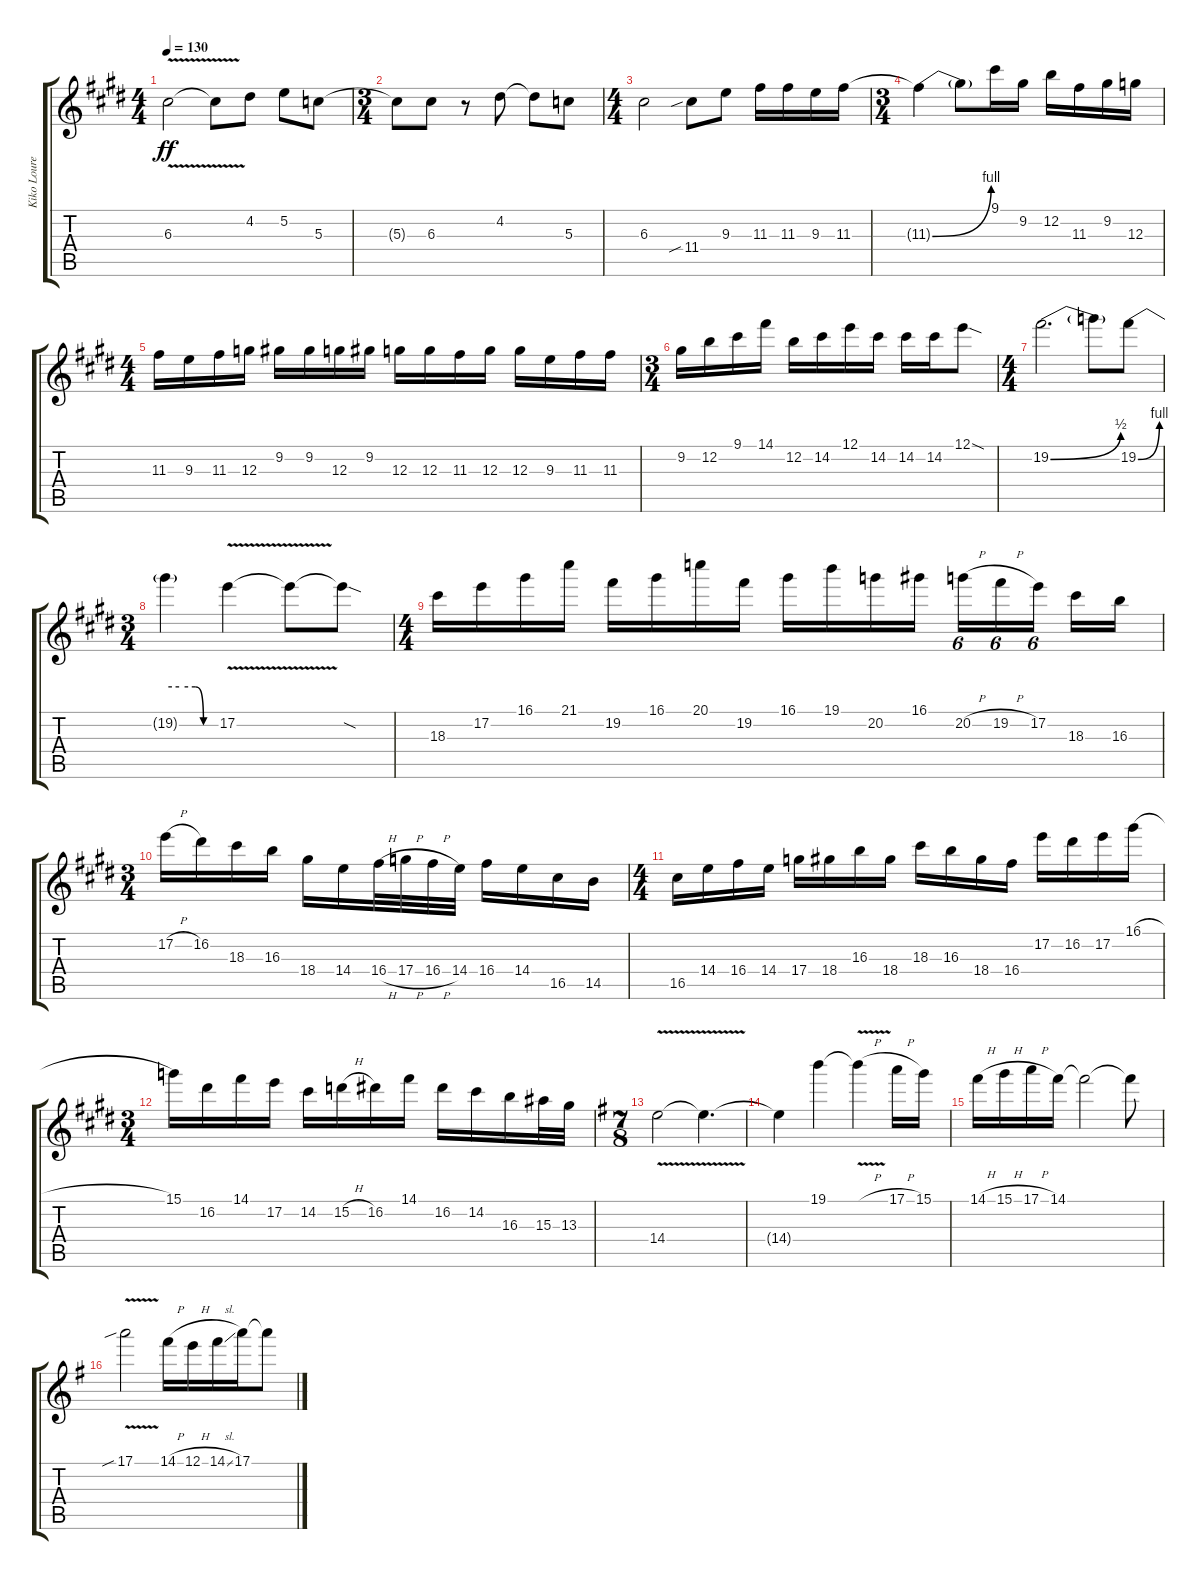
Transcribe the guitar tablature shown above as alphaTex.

\track ("Kiko Loureiro/Rafael Bittencourt" "Kiko Loure") {instrument overdrivenguitar}
\staff {score tabs}
\tuning (E4 B3 G3 D3 A2 E2) {hide}
\ts (4 4)
\tempo 130
\clef g2
\ks c#minor
6.3{v}.2{dy ff} 6.3{t}.8 4.2.8 5.2.8 5.3.8 |
\ts (3 4)
5.3{t}.8 6.3.8 r.8 4.2.8 4.2{t}.8 5.3.8 |
\ts (4 4)
6.3.2 11.4{sib}.8 9.3.8 11.3.16 11.3.16 9.3.16 11.3.16 |
\ts (3 4)
11.3{be (bend 0 0 60 4) t}.4 11.3{t}.8 9.1.16 9.2.16 12.2.16 11.3.16 9.2.16 12.3.16 |
\ts (4 4)
11.3.16 9.3.16 11.3.16 12.3.16 9.2.16 9.2.16 12.3.16 9.2.16 12.3.16 12.3.16 11.3.16 12.3.16 12.3.16 9.3.16 11.3.16 11.3.16 |
\ts (3 4)
9.2.16 12.2.16 9.1.16 14.1.16 12.2.16 14.2.16 12.1.16 14.2.16 14.2.16 14.2.16 12.1{sod}.8 |
\ts (4 4)
19.2{be (bend 0 0 60 2)}.2{d} 19.2{t}.8 19.2{be (bend 0 0 60 4)}.8 |
\ts (3 4)
19.2{be (custom 0 4 15 4 35 4 45 0 60 0) t}.4 17.2{v}.4 17.2{t}.8 17.2{sod t}.8 |
\ts (4 4)
18.3.16 17.2.16 16.1.16 21.1.16 19.2.16 16.1.16 20.1.16 19.2.16 16.1.16 19.1.16 20.2.16 16.1.16 20.2{h}.16{tu (6 4)} 19.2{h}.16{tu (6 4)} 17.2.16{tu (6 4) beam splitsecondary} 18.3.16 16.3.16 |
\ts (3 4)
17.2{h}.16 16.2.16 18.3.16 16.3.16 18.4.16 14.4.16 16.4{h}.32 17.4{h}.32 16.4{h}.32 14.4.32 16.4.16 14.4.16 16.5.16 14.5.16 |
\ts (4 4)
16.5.16 14.4.16 16.4.16 14.4.16 17.4.16 18.4.16 16.3.16 18.4.16 18.3.16 16.3.16 18.4.16 16.4.16 17.2.16 16.2.16 17.2.16 16.1{h}.16 |
\ts (3 4)
15.1.16 16.2.16 14.1.16 17.2.16 14.2.16 15.2{h}.16 16.2.16 14.1.16 16.2.16 14.2.16 16.3.16 15.3.32 13.3.32 |
\ts (7 8)
\ks eminor
14.4{v}.2 14.4{t}.4{d} |
14.4{t}.4 19.1.4 19.1{v h t}.4 17.1{h}.16 15.1.16 |
14.1{h}.16 15.1{h}.16 17.1{h}.16 14.1.16 14.1{t}.2 14.1{t}.8 |
17.1{v sib}.2 14.1{h}.16 12.1{h}.16 14.1{sl}.16 17.1.16 17.1{t}.8
